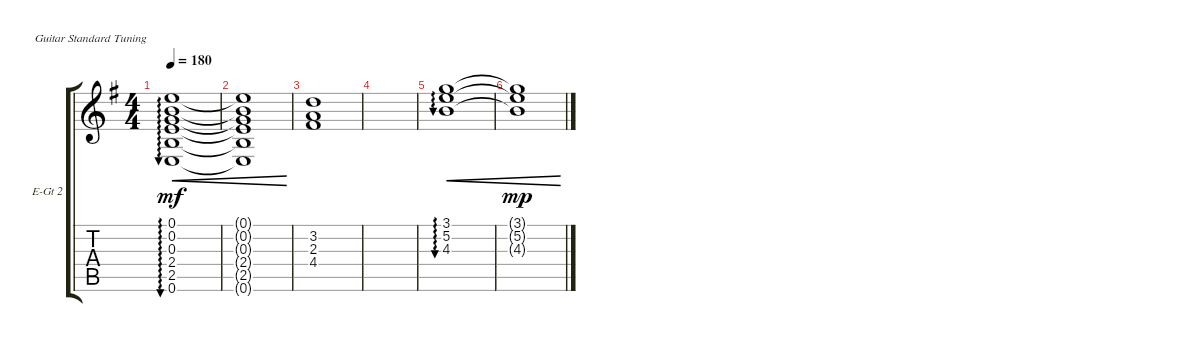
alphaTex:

\defaultSystemsLayout 4
\bracketExtendMode groupsimilarinstruments
\firstSystemTrackNameOrientation horizontal
\otherSystemsTrackNameOrientation horizontal
\track ("Electric Guitar 2" "E-Gt 2") {instrument electricguitarclean}
\staff {score tabs}
\tuning (E4 B3 G3 D3 A2 E2)
\ts (4 4)
\tempo 180
\clef g2
\ks g
(0.6 2.5 2.4 0.3 0.2 0.1).1{au 0 cre dy mf} |
(0.1{t} 0.2{t} 0.3{t} 2.4{t} 2.5{t} 0.6{t}).1{cre} |
(4.4 2.3 3.2).1 |
|
(3.1 5.2 4.3).1{au 0 cre} |
(4.3{t} 5.2{t} 3.1{t}).1{cre dy mp}
